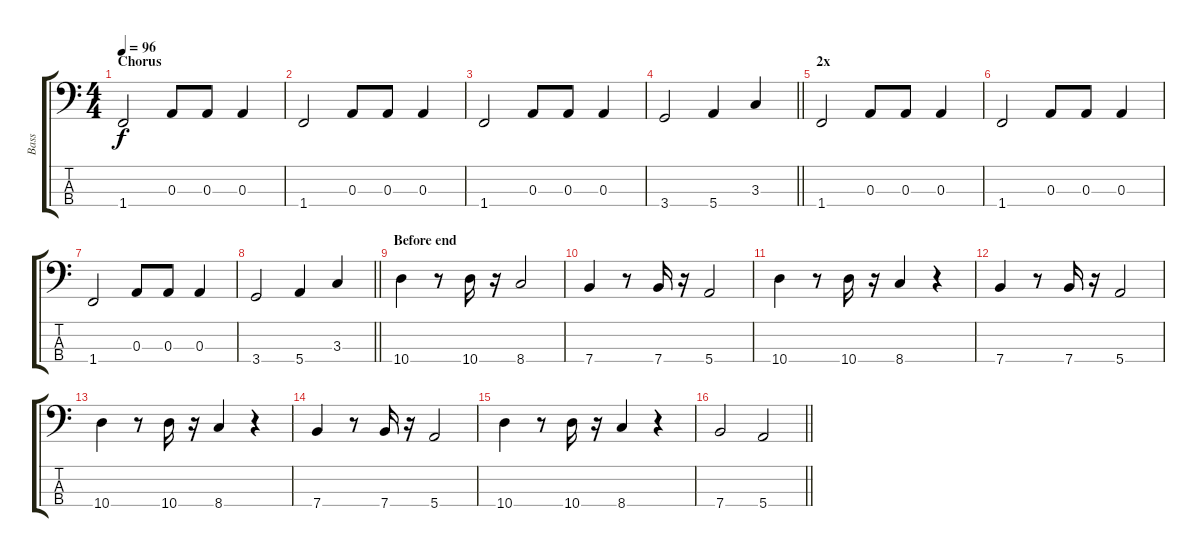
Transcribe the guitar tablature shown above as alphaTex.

\track ("Bass" "Bass") {instrument electricbassfinger}
\staff {score tabs}
\tuning (G2 D2 A1 E1) {hide}
\ts (4 4)
\section ("" "Chorus")
\tempo 96
\clef f4
\ks c
1.4.2{dy f} 0.3.8 0.3.8 0.3.4 |
1.4.2 0.3.8 0.3.8 0.3.4 |
1.4.2 0.3.8 0.3.8 0.3.4 |
\barLineRight lightlight
3.4.2 5.4.4 3.3.4 |
\section ("" "2x")
1.4.2 0.3.8 0.3.8 0.3.4 |
1.4.2 0.3.8 0.3.8 0.3.4 |
1.4.2 0.3.8 0.3.8 0.3.4 |
\barLineRight lightlight
3.4.2 5.4.4 3.3.4 |
\section ("" "Before end")
10.4.4 r.8 10.4.16 r.16 8.4.2 |
7.4.4 r.8 7.4.16 r.16 5.4.2 |
10.4.4 r.8 10.4.16 r.16 8.4.4 r.4 |
7.4.4 r.8 7.4.16 r.16 5.4.2 |
10.4.4 r.8 10.4.16 r.16 8.4.4 r.4 |
7.4.4 r.8 7.4.16 r.16 5.4.2 |
10.4.4 r.8 10.4.16 r.16 8.4.4 r.4 |
\barLineRight lightlight
7.4.2 5.4.2
